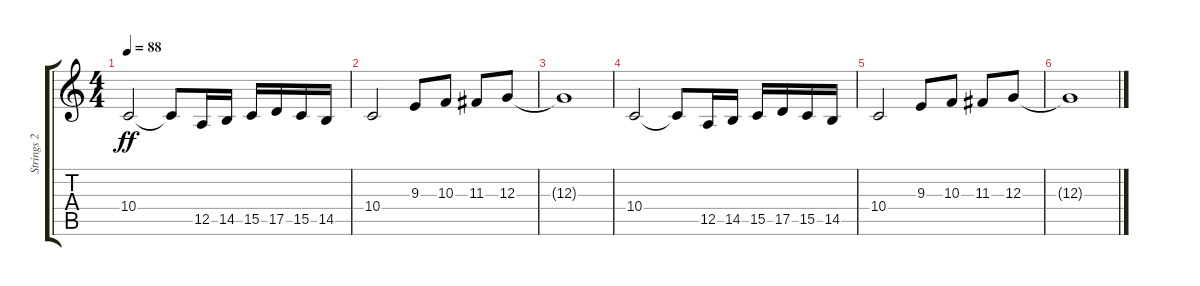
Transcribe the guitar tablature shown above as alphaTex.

\track ("Strings 2" "Strings 2") {instrument stringensemble1}
\staff {score tabs}
\tuning (E4 B3 G3 D3 A2 E2) {hide}
\ts (4 4)
\tempo 88
\clef g2
\ks c
10.4.2{dy ff} 10.4{t}.8 12.5.16 14.5.16 15.5.16 17.5.16 15.5.16 14.5.16 |
10.4.2 9.3.8 10.3.8 11.3.8 12.3.8 |
12.3{t}.1 |
10.4.2 10.4{t}.8 12.5.16 14.5.16 15.5.16 17.5.16 15.5.16 14.5.16 |
10.4.2 9.3.8 10.3.8 11.3.8 12.3.8 |
12.3{t}.1
